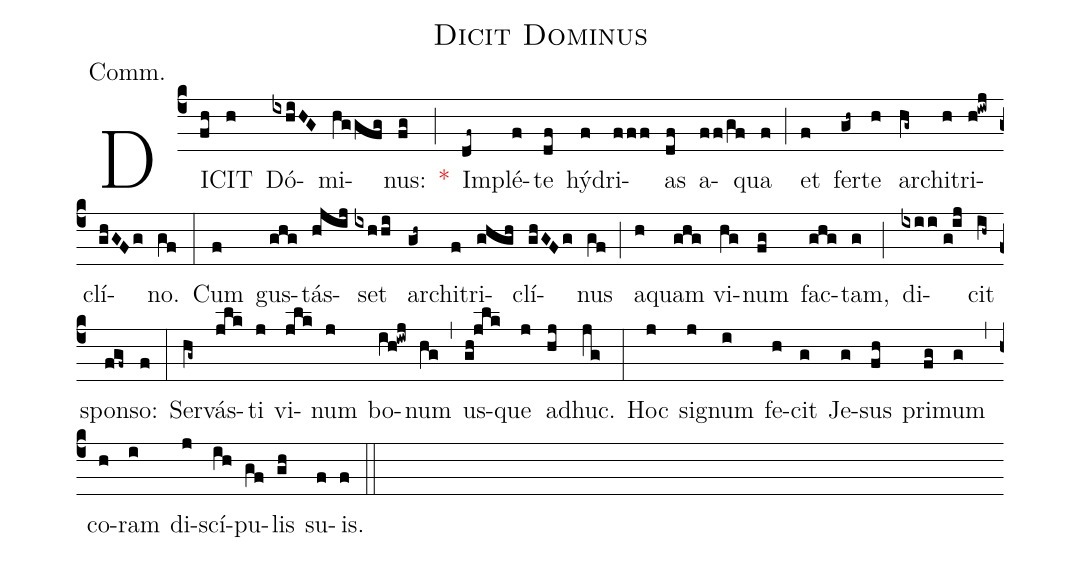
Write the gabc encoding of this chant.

name:Dicit Dominus;
annotation:Comm.;
mode:VI.;
office-part:Communion;
%%
(c4) DI(fh)CIT(h) Dó(ixhiHG)mi(hggfg)nus:(fg) <v>\red{*}</v>(;) Im(df~)plé(f)te(df) hý(f)dri(fff)as(df) a(ff/gf)qua(f) (;) et(f) fer(gh~)te(h) arch(hg~)i(h)tri(h!iwj)clí(ghGFg)no.(gf) (:) Cum(f) gus(ghg)tás(hjij)set(/ixhhi) arch(gh~)i(f)tri(ghgh)clí(ghGFg)nus(gf) (;) a(h)quam (ghg)vi(hg)num(fg) fac(ghg)tam,(g) (;) di(ixii//g!ij)cit(ih~) spon(fgf~)so:(f) (:) Ser(hg~)vás(jlk)ti(j) vi(jlk)num(j) bo(ih!iwj)num(hg) (,) us(gh!jlk)que(j) ad(hj)huc.(jg) (:) Hoc(j) si(j)gnum(i) fe(h)cit(g) Je(g)sus(fh) pri(fg)mum(g) (,) co(h)ram(i) di(j)scí(ih)pu(gf)lis(gh) su(f)is.(f) (::)
